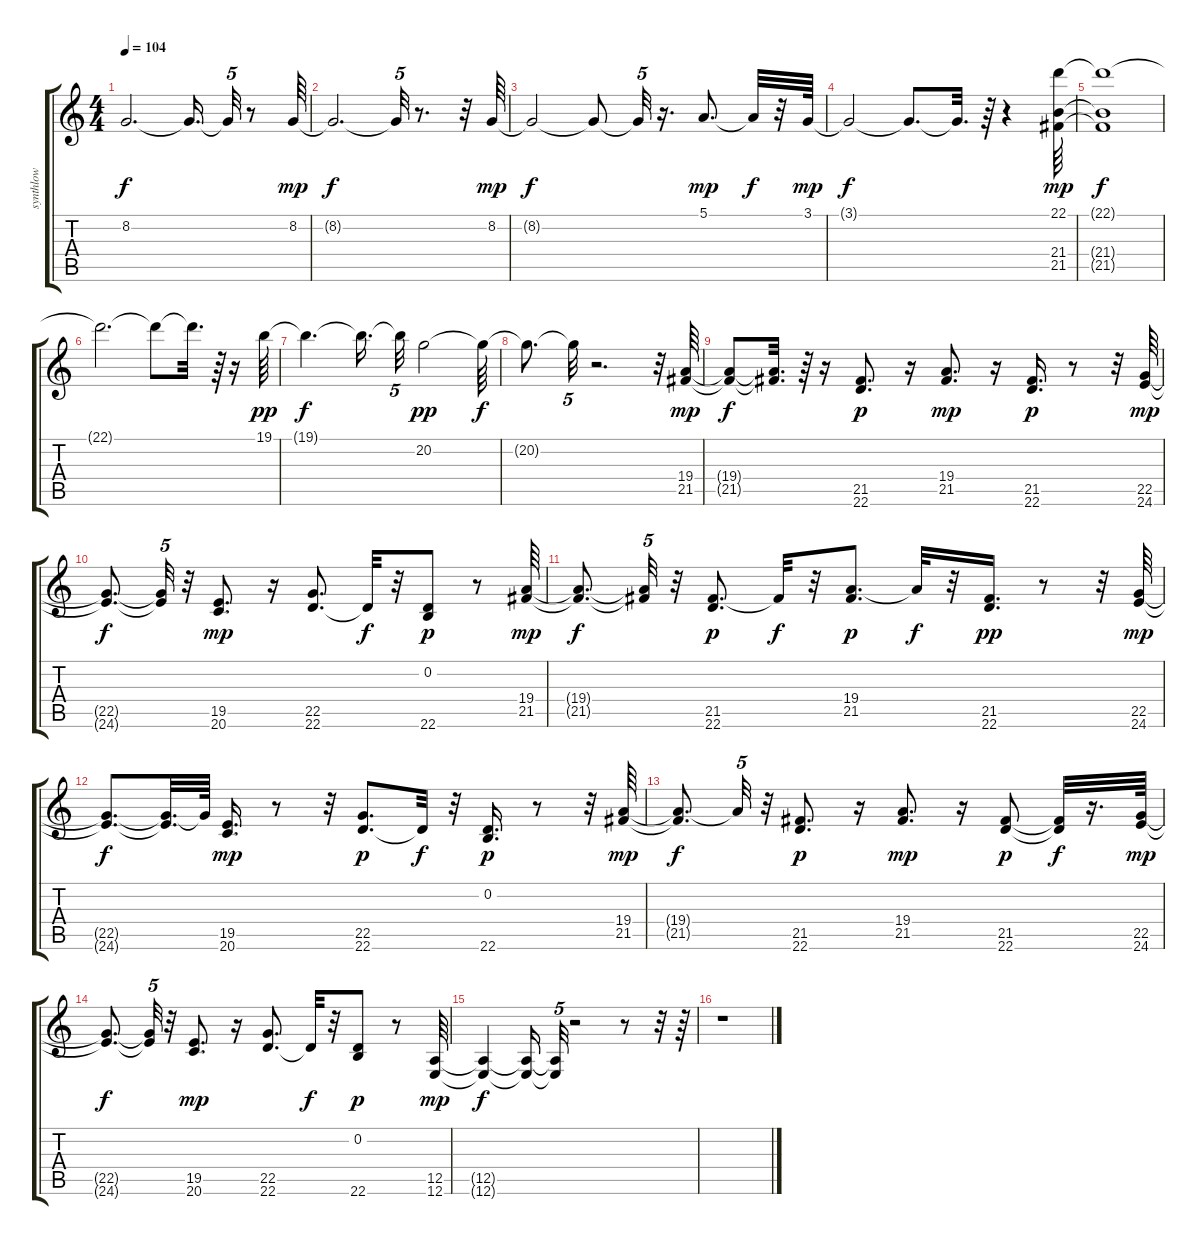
\track ("synthlow" "synthlow") {instrument bassoon}
\staff {score tabs}
\tuning (E4 B3 G3 D3 A2 E2) {hide}
\ts (4 4)
\tempo 104
\clef g2
\ks c
8.2{t}.2{d dy f} 8.2{t}.16{d} 8.2{t}.32{tu (5 4)} r.8 8.2.64{dy mp} |
8.2{t}.2{d dy f} 8.2{t}.32{tu (5 4)} r.8{d} r.32 8.2.64{dy mp} |
8.2{t}.2{dy f} 8.2{t}.8 8.2{t}.32{tu (5 4)} r.16{d} 5.1.8{d dy mp} 5.1{t}.32{dy f} r.32 3.1.64{dy mp} |
3.1{t}.2{dy f} 3.1{t}.8{d} 3.1{t}.32{d} r.64 r.4 (22.1 21.4 21.5).64{dy mp} |
(22.1{t} 21.4{t} 21.5{t}).1{dy f} |
22.1{t}.2{d} 22.1{t}.8 22.1{t}.32{d} r.64 r.16 19.1.64{dy pp} |
19.1{t}.4{d dy f} 19.1{t}.16{d} 19.1{t}.32{tu (5 4)} 20.2.2{dy pp} 20.2{t}.64{dy f} |
20.2{t}.8{d} 20.2{t}.32{tu (5 4)} r.2{d} r.32 (19.4 21.5).64{dy mp} |
(19.4{t} 21.5{t}).8{dy f} (19.4{t} 21.5{t}).32{d} r.64 r.16 (21.5 22.6).8{d dy p} r.16 (19.4 21.5).8{d dy mp} r.16 (21.5 22.6).16{d dy p} r.8 r.32 (22.5 24.6).64{dy mp} |
(22.5{t} 24.6{t}).8{d dy f} (22.5{t} 24.6{t}).32{tu (5 4)} r.32 (19.5 20.6).8{d dy mp} r.16 (22.5 22.6).8{d} 22.6{t}.32{dy f} r.32 (0.2 22.6).8{dy p} r.8 (19.4 21.5).64{dy mp} |
(19.4{t} 21.5{t}).8{d dy f} (19.4{t} 21.5{t}).32{tu (5 4)} r.32 (21.5 22.6).8{d dy p} 21.5{t}.32{dy f} r.32 (19.4 21.5).8{d dy p} 19.4{t}.32{dy f} r.32 (21.5 22.6).16{d dy pp} r.8 r.32 (22.5 24.6).64{dy mp} |
(22.5{t} 24.6{t}).8{d dy f} (22.5{t} 24.6{t}).32{d} 22.5{t}.64 (19.5 20.6).16{d dy mp} r.8 r.32 (22.5 22.6).8{d dy p} 22.6{t}.32{dy f} r.32 (0.2 22.6).16{d dy p} r.8 r.32 (19.4 21.5).64{dy mp} |
(19.4{t} 21.5{t}).8{d dy f} 19.4{t}.32{tu (5 4)} r.32 (21.5 22.6).8{d dy p} r.16 (19.4 21.5).8{d dy mp} r.16 (21.5 22.6).8{dy p} (21.5{t} 22.6{t}).32{dy f} r.16{d} (22.5 24.6).64{dy mp} |
(22.5{t} 24.6{t}).8{d dy f} (22.5{t} 24.6{t}).32{tu (5 4)} r.32 (19.5 20.6).8{d dy mp} r.16 (22.5 22.6).8{d} 22.6{t}.32{dy f} r.32 (0.2 22.6).8{dy p} r.8 (12.5 12.6).64{dy mp} |
(12.5{t} 12.6{t}).4{dy f} (12.5{t} 12.6{t}).16 (12.5{t} 12.6{t}).32{tu (5 4)} r.2 r.8 r.32 r.64 |
r.1
